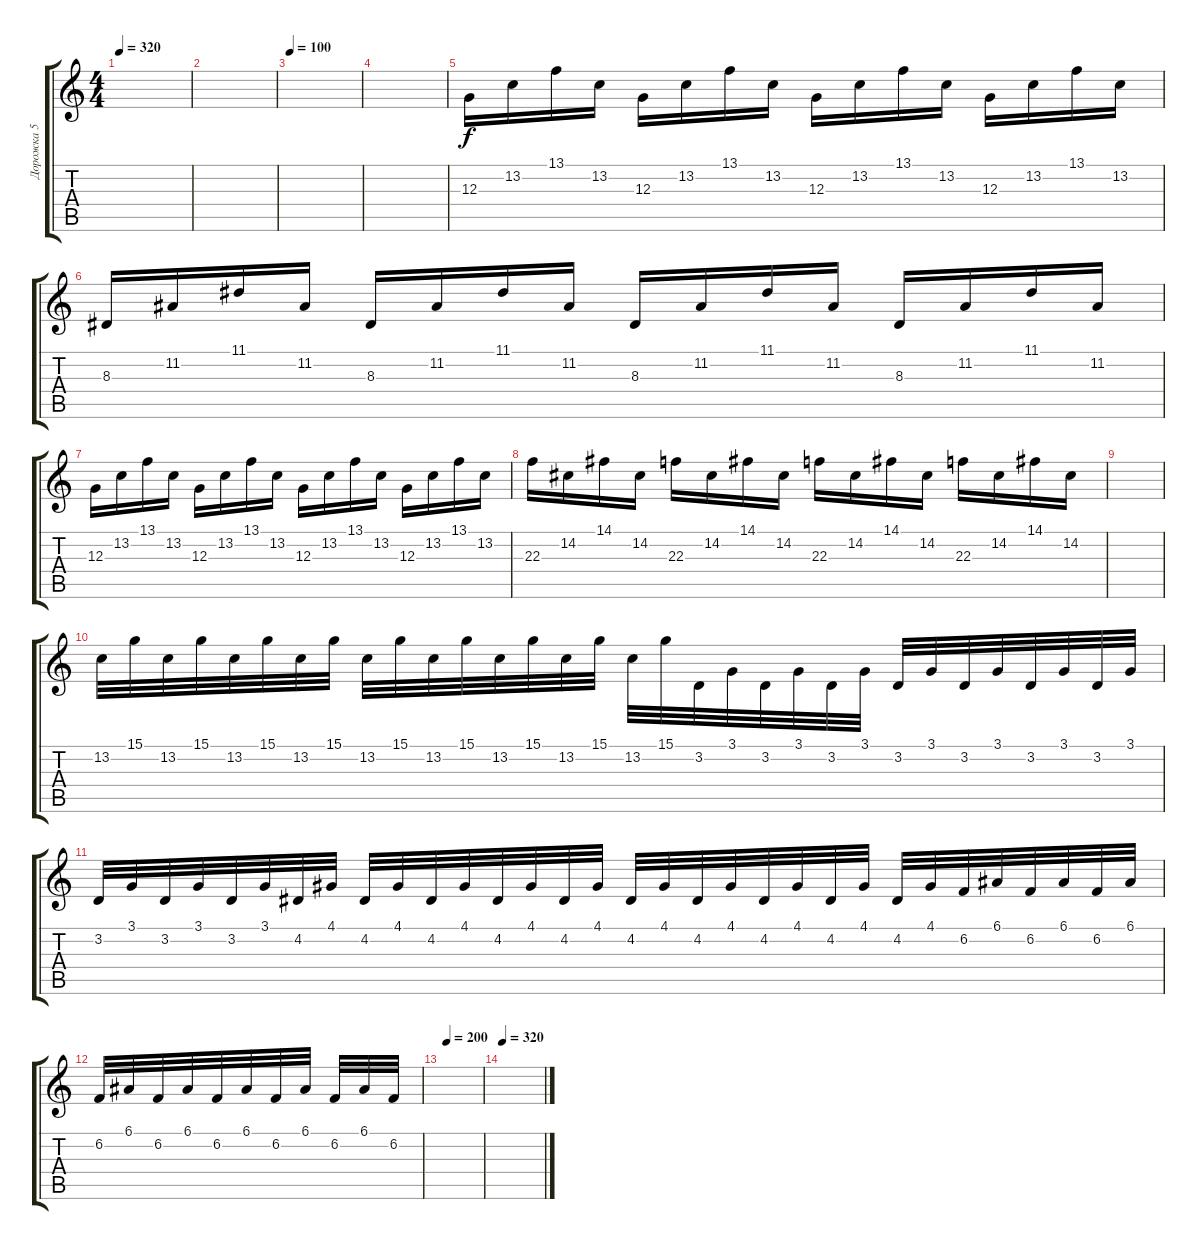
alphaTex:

\track ("Дорожка 5" "Дорожка 5") {instrument stringensemble2}
\staff {score tabs}
\tuning (E4 B3 G3 D3 A2 E2) {hide}
\ts (4 4)
\tempo 320
\clef g2
\ks c
|
|
\tempo 100
|
|
12.3.16{volume 16 balance 16} 13.2.16 13.1.16 13.2.16 12.3.16 13.2.16 13.1.16 13.2.16 12.3.16 13.2.16 13.1.16 13.2.16 12.3.16 13.2.16 13.1.16 13.2.16 |
8.3.16 11.2.16 11.1.16 11.2.16 8.3.16 11.2.16 11.1.16 11.2.16 8.3.16 11.2.16 11.1.16 11.2.16 8.3.16 11.2.16 11.1.16 11.2.16 |
12.3.16{volume 16 balance 16} 13.2.16 13.1.16 13.2.16 12.3.16 13.2.16 13.1.16 13.2.16 12.3.16 13.2.16 13.1.16 13.2.16 12.3.16 13.2.16 13.1.16 13.2.16 |
22.3.16 14.2.16 14.1.16 14.2.16 22.3.16 14.2.16 14.1.16 14.2.16 22.3.16 14.2.16 14.1.16 14.2.16 22.3.16 14.2.16 14.1.16 14.2.16 |
|
13.2.32 15.1.32 13.2.32 15.1.32 13.2.32 15.1.32 13.2.32 15.1.32 13.2.32 15.1.32 13.2.32 15.1.32 13.2.32 15.1.32 13.2.32 15.1.32 13.2.32 15.1.32 3.2.32 3.1.32 3.2.32 3.1.32 3.2.32 3.1.32 3.2.32 3.1.32 3.2.32 3.1.32 3.2.32 3.1.32 3.2.32 3.1.32 |
3.2.32 3.1.32 3.2.32 3.1.32 3.2.32 3.1.32 4.2.32 4.1.32 4.2.32 4.1.32 4.2.32 4.1.32 4.2.32 4.1.32 4.2.32 4.1.32 4.2.32 4.1.32 4.2.32 4.1.32 4.2.32 4.1.32 4.2.32 4.1.32 4.2.32 4.1.32 6.2.32 6.1.32 6.2.32 6.1.32 6.2.32 6.1.32 |
6.2.32 6.1.32 6.2.32 6.1.32 6.2.32 6.1.32 6.2.32 6.1.32 6.2.32 6.1.32 6.2.32 |
\tempo (200 0.125)
|
\tempo 320
